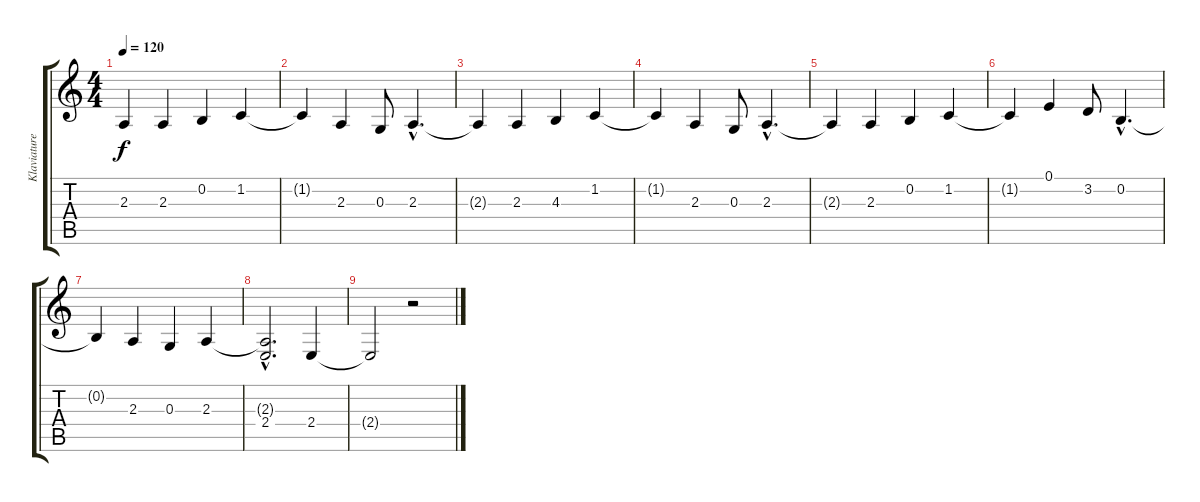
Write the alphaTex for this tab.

\track ("Klaviature" "Klaviature") {instrument reedorgan}
\staff {score tabs}
\tuning (E4 B3 G3 D3 A2 E2) {hide}
\ts (4 4)
\tempo 120
\clef g2
\ks c
2.3.4{dy f instrument reedorgan} 2.3.4 0.2.4 1.2.4 |
1.2{t}.4 2.3.4 0.3.8 2.3{hac}.4{d} |
2.3{t}.4 2.3.4 4.3.4 1.2.4 |
1.2{t}.4 2.3.4 0.3.8 2.3{hac}.4{d} |
2.3{t}.4 2.3.4 0.2.4 1.2.4 |
1.2{t}.4 0.1.4 3.2.8 0.2{hac}.4{d} |
0.2{t}.4 2.3.4 0.3.4 2.3.4 |
(2.3{hac t} 2.4{hac}).2{d} 2.4.4 |
2.4{t}.2 r.2
